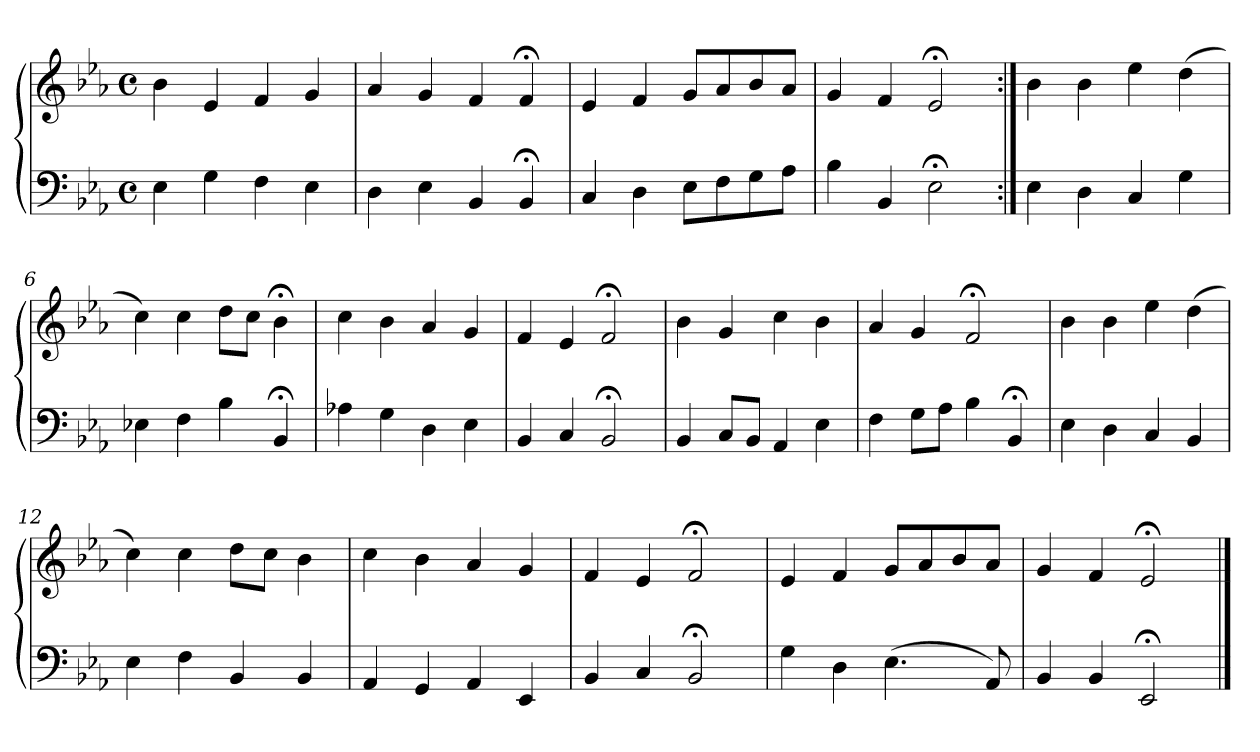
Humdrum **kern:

**kern	**kern
*part1	*part1
*staff2	*staff1
*clefF4	*clefG2
*k[b-e-a-]	*k[b-e-a-]
*M4/4	*M4/4
*met(c)	*met(c)
=1	=1
4E-	4b-
4G	4e-
4F	4f
4E-	4g
=2	=2
4D	4a-
4E-	4g
4BB-	4f
4BB-;<	4f;<
=3	=3
4C	4e-
4D	4f
8E-L	8gL
8F	8a-
8G	8b-
8A-J	8a-J
=4	=4
4B-	4g
4BB-	4f
2E-;<	2e-;<
=5:|!	=5:|!
4E-	4b-
4D	4b-
4C	4ee-
4G	(4dd
=6	=6
4E-X	4cc)
4F	4cc
4B-	8ddL
.	8ccJ
4BB-;<	4b-;<
!!LO:LB:g=z
=7	=7
4A-X	4cc
4G	4b-
4D	4a-
4E-	4g
=8	=8
4BB-	4f
4C	4e-
2BB-;<	2f;<
=9	=9
4BB-	4b-
8CL	4g
8BB-J	.
4AA-	4cc
4E-	4b-
=10	=10
4F	4a-
8GL	4g
8A-J	.
4B-	2f;<
4BB-;<	.
=11	=11
4E-	4b-
4D	4b-
4C	4ee-
4BB-	(4dd
=12	=12
4E-	4cc)
4F	4cc
4BB-	8ddL
.	8ccJ
4BB-	4b-
=13	=13
4AA-	4cc
4GG	4b-
4AA-	4a-
4EE-	4g
!!LO:LB:g=z
=14	=14
4BB-	4f
4C	4e-
2BB-;<	2f;<
=15	=15
4G	4e-
4D	4f
(4.E-	8gL
.	8a-
.	8b-
8AA-)	8a-J
=16	=16
4BB-	4g
4BB-	4f
2EE-;<	2e-;<
==	==
*-	*-
